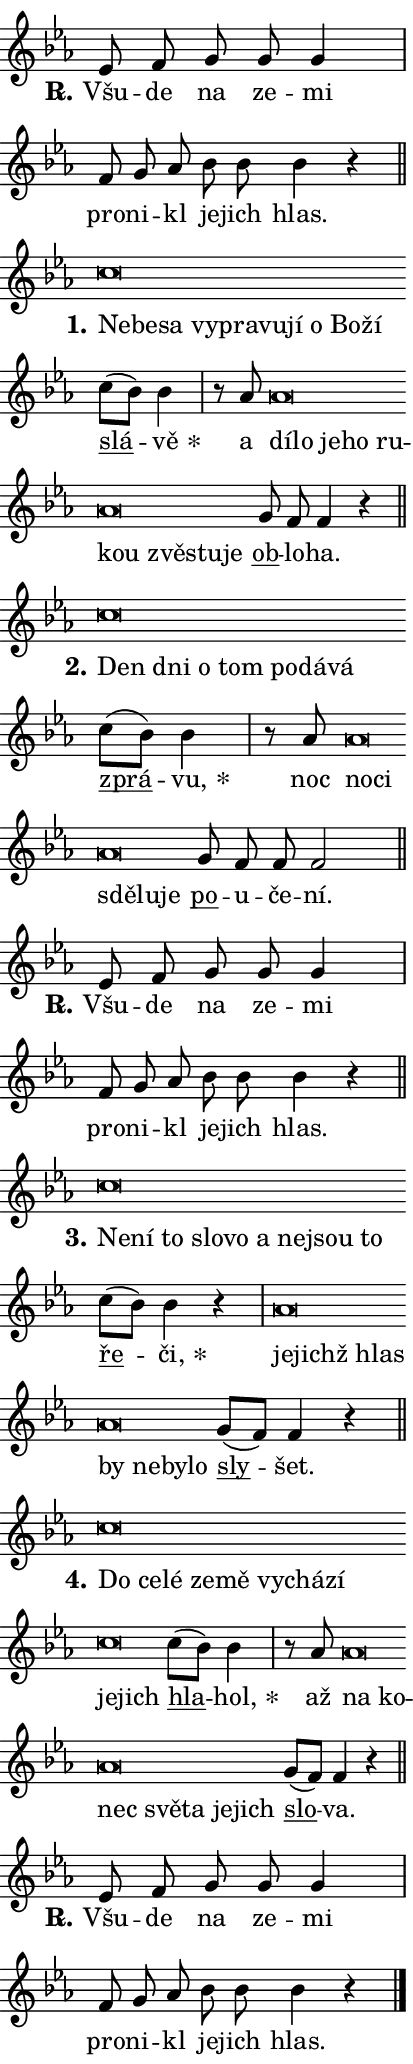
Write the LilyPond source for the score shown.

\version "2.24.0"
\header { tagline = "" }
\paper {
  indent = 0\cm
  top-margin = 0\cm
  right-margin = 0.13\cm % to fit lyric hyphens
  bottom-margin = 0\cm
  left-margin = 0\cm
  paper-width = 7\cm
  page-breaking = #ly:one-page-breaking
  system-system-spacing.basic-distance = #11
  score-system-spacing.basic-distance = #11
  ragged-last = ##f
}


%% Author: Thomas Morley
%% https://lists.gnu.org/archive/html/lilypond-user/2020-05/msg00002.html
#(define (line-position grob)
"Returns position of @var[grob} in current system:
   @code{'start}, if at first time-step
   @code{'end}, if at last time-step
   @code{'middle} otherwise
"
  (let* ((col (ly:item-get-column grob))
         (ln (ly:grob-object col 'left-neighbor))
         (rn (ly:grob-object col 'right-neighbor))
         (col-to-check-left (if (ly:grob? ln) ln col))
         (col-to-check-right (if (ly:grob? rn) rn col))
         (break-dir-left
           (and
             (ly:grob-property col-to-check-left 'non-musical #f)
             (ly:item-break-dir col-to-check-left)))
         (break-dir-right
           (and
             (ly:grob-property col-to-check-right 'non-musical #f)
             (ly:item-break-dir col-to-check-right))))
        (cond ((eqv? 1 break-dir-left) 'start)
              ((eqv? -1 break-dir-right) 'end)
              (else 'middle))))

#(define (tranparent-at-line-position vctor)
  (lambda (grob)
  "Relying on @code{line-position} select the relevant enry from @var{vctor}.
Used to determine transparency,"
    (case (line-position grob)
      ((end) (not (vector-ref vctor 0)))
      ((middle) (not (vector-ref vctor 1)))
      ((start) (not (vector-ref vctor 2))))))

noteHeadBreakVisibility =
#(define-music-function (break-visibility)(vector?)
"Makes @code{NoteHead}s transparent relying on @var{break-visibility}"
#{
  \override NoteHead.transparent =
    #(tranparent-at-line-position break-visibility)
#})

#(define delete-ledgers-for-transparent-note-heads
  (lambda (grob)
    "Reads whether a @code{NoteHead} is transparent.
If so this @code{NoteHead} is removed from @code{'note-heads} from
@var{grob}, which is supposed to be @code{LedgerLineSpanner}.
As a result ledgers are not printed for this @code{NoteHead}"
    (let* ((nhds-array (ly:grob-object grob 'note-heads))
           (nhds-list
             (if (ly:grob-array? nhds-array)
                 (ly:grob-array->list nhds-array)
                 '()))
           ;; Relies on the transparent-property being done before
           ;; Staff.LedgerLineSpanner.after-line-breaking is executed.
           ;; This is fragile ...
           (to-keep
             (remove
               (lambda (nhd)
                 (ly:grob-property nhd 'transparent #f))
               nhds-list)))
      ;; TODO find a better method to iterate over grob-arrays, similiar
      ;; to filter/remove etc for lists
      ;; For now rebuilt from scratch
      (set! (ly:grob-object grob 'note-heads)  '())
      (for-each
        (lambda (nhd)
          (ly:pointer-group-interface::add-grob grob 'note-heads nhd))
        to-keep))))

squashNotes = {
  \override NoteHead.X-extent = #'(-0.2 . 0.2)
  \override NoteHead.Y-extent = #'(-0.75 . 0)
  \override NoteHead.stencil =
    #(lambda (grob)
       (let ((pos (ly:grob-property grob 'staff-position)))
         (begin
           (if (< pos -7) (display "ERROR: Lower brevis then expected\n") (display "OK: Expected brevis position\n"))
           (if (<= pos -6) ly:text-interface::print ly:note-head::print))))
}
unSquashNotes = {
  \revert NoteHead.X-extent
  \revert NoteHead.Y-extent
  \revert NoteHead.stencil
}

hideNotes = \noteHeadBreakVisibility #begin-of-line-visible
unHideNotes = \noteHeadBreakVisibility #all-visible

% work-around for resetting accidentals
% https://lilypond.org/doc/v2.23/Documentation/notation/displaying-rhythms#unmetered-music
cadenzaMeasure = {
  \cadenzaOff
  \partial 1024 s1024
  \cadenzaOn
}

#(define-markup-command (accent layout props text) (markup?)
  "Underline accented syllable"
  (interpret-markup layout props
    #{\markup \override #'(offset . 4.3) \underline { #text }#}))

responsum = \markup \concat {
  "R" \hspace #-1.05 \path #0.1 #'((moveto 0 0.07) (lineto 0.9 0.8)) \hspace #0.05 "."
}

spaceSize = #0.6828661417322834 % exact space size for TeX Gyre Schola

\layout {
  \context {
    \Staff
    \remove "Time_signature_engraver"
    \override LedgerLineSpanner.after-line-breaking = #delete-ledgers-for-transparent-note-heads
  }
  \context {
    \Lyrics {
      \override LyricSpace.minimum-distance = \spaceSize
      \override LyricText.font-name = #"TeX Gyre Schola"
      \override LyricText.font-size = 1
      \override StanzaNumber.font-name = #"TeX Gyre Schola Bold"
      \override StanzaNumber.font-size = 1
    }
  }
  \context {
    \Score 
    \override NoteHead.text =
      #(lambda (grob) 
        (let ((pos (ly:grob-property grob 'staff-position)))
          #{\markup {
            \combine
              \halign #-0.55 \raise #(if (= pos -6) 0 0.5) \override #'(thickness . 2) \draw-line #'(3.2 . 0)
              \musicglyph "noteheads.sM1"
          }#}))
  }
}

% magnetic-lyrics.ily
%
%   written by
%     Jean Abou Samra <jean@abou-samra.fr>
%     Werner Lemberg <wl@gnu.org>
%
%   adapted by
%     Jiri Hon <jiri.hon@gmail.com>
%
% Version 2022-Apr-15

% https://www.mail-archive.com/lilypond-user@gnu.org/msg149350.html

#(define (Left_hyphen_pointer_engraver context)
   "Collect syllable-hyphen-syllable occurrences in lyrics and store
them in properties.  This engraver only looks to the left.  For
example, if the lyrics input is @code{foo -- bar}, it does the
following.

@itemize @bullet
@item
Set the @code{text} property of the @code{LyricHyphen} grob between
@q{foo} and @q{bar} to @code{foo}.

@item
Set the @code{left-hyphen} property of the @code{LyricText} grob with
text @q{foo} to the @code{LyricHyphen} grob between @q{foo} and
@q{bar}.
@end itemize

Use this auxiliary engraver in combination with the
@code{lyric-@/text::@/apply-@/magnetic-@/offset!} hook."
   (let ((hyphen #f)
         (text #f))
     (make-engraver
      (acknowledgers
       ((lyric-syllable-interface engraver grob source-engraver)
        (set! text grob)))
      (end-acknowledgers
       ((lyric-hyphen-interface engraver grob source-engraver)
        ;(when (not (grob::has-interface grob 'lyric-space-interface))
          (set! hyphen grob)));)
      ((stop-translation-timestep engraver)
       (when (and text hyphen)
         (ly:grob-set-object! text 'left-hyphen hyphen))
       (set! text #f)
       (set! hyphen #f)))))

#(define (lyric-text::apply-magnetic-offset! grob)
   "If the space between two syllables is less than the value in
property @code{LyricText@/.details@/.squash-threshold}, move the right
syllable to the left so that it gets concatenated with the left
syllable.

Use this function as a hook for
@code{LyricText@/.after-@/line-@/breaking} if the
@code{Left_@/hyphen_@/pointer_@/engraver} is active."
   (let ((hyphen (ly:grob-object grob 'left-hyphen #f)))
     (when hyphen
       (let ((left-text (ly:spanner-bound hyphen LEFT)))
         (when (grob::has-interface left-text 'lyric-syllable-interface)
           (let* ((common (ly:grob-common-refpoint grob left-text X))
                  (this-x-ext (ly:grob-extent grob common X))
                  (left-x-ext
                   (begin
                     ;; Trigger magnetism for left-text.
                     (ly:grob-property left-text 'after-line-breaking)
                     (ly:grob-extent left-text common X)))
                  ;; `delta` is the gap width between two syllables.
                  (delta (- (interval-start this-x-ext)
                            (interval-end left-x-ext)))
                  (details (ly:grob-property grob 'details))
                  (threshold (assoc-get 'squash-threshold details 0.2)))
             (when (< delta threshold)
               (let* (;; We have to manipulate the input text so that
                      ;; ligatures crossing syllable boundaries are not
                      ;; disabled.  For languages based on the Latin
                      ;; script this is essentially a beautification.
                      ;; However, for non-Western scripts it can be a
                      ;; necessity.
                      (lt (ly:grob-property left-text 'text))
                      (rt (ly:grob-property grob 'text))
                      (is-space (grob::has-interface hyphen 'lyric-space-interface))
                      (space (if is-space " " ""))
                      (extra-delta (if is-space spaceSize 0))
                      ;; Append new syllable.
                      (ltrt-space (if (and (string? lt) (string? rt))
                                (string-append lt space rt)
                                (make-concat-markup (list lt space rt))))
                      ;; Right-align `ltrt` to the right side.
                      (ltrt-space-markup (grob-interpret-markup
                               grob
                               (make-translate-markup
                                (cons (interval-length this-x-ext) 0)
                                (make-right-align-markup ltrt-space)))))
                 (begin
                   ;; Don't print `left-text`.
                   (ly:grob-set-property! left-text 'stencil #f)
                   ;; Set text and stencil (which holds all collected
                   ;; syllables so far) and shift it to the left.
                   (ly:grob-set-property! grob 'text ltrt-space)
                   (ly:grob-set-property! grob 'stencil ltrt-space-markup)
                   (ly:grob-translate-axis! grob (- (- delta extra-delta)) X))))))))))


#(define (lyric-hyphen::displace-bounds-first grob)
   ;; Make very sure this callback isn't triggered too early.
   (let ((left (ly:spanner-bound grob LEFT))
         (right (ly:spanner-bound grob RIGHT)))
     (ly:grob-property left 'after-line-breaking)
     (ly:grob-property right 'after-line-breaking)
     (ly:lyric-hyphen::print grob)))

squashThreshold = #0.4

\layout {
  \context {
    \Lyrics
    \consists #Left_hyphen_pointer_engraver
    \override LyricText.after-line-breaking =
      #lyric-text::apply-magnetic-offset!
    \override LyricHyphen.stencil = #lyric-hyphen::displace-bounds-first
    \override LyricText.details.squash-threshold = \squashThreshold
    \override LyricHyphen.minimum-distance = 0
    \override LyricHyphen.minimum-length = \squashThreshold
  }
}

squashText = \override LyricText.details.squash-threshold = 9999
unSquashText = \override LyricText.details.squash-threshold = \squashThreshold

leftText = \override LyricText.self-alignment-X = #LEFT
unLeftText = \revert LyricText.self-alignment-X

starOffset = #(lambda (grob) 
                (let ((x_offset (ly:self-alignment-interface::aligned-on-x-parent grob)))
                  (if (= x_offset 0) 0 (+ x_offset 1.2))))

star = #(define-music-function (syllable)(string?)
"Append star separator at the end of a syllable"
#{
  \once \override LyricText.X-offset = #starOffset
  \lyricmode { \markup {
    #syllable
    \override #'((font-name . "TeX Gyre Schola Bold")) \hspace #0.2 \lower #0.65 \larger "*"
  } }
#})

starAccent = #(define-music-function (syllable)(string?)
"Append star separator at the end of a syllable and make accent"
#{
  \once \override LyricText.X-offset = #starOffset
  \lyricmode { \markup {
    \accent #syllable
    \override #'((font-name . "TeX Gyre Schola Bold")) \hspace #0.2 \lower #0.65 \larger "*"
  } }
#})

breath = #(define-music-function (syllable)(string?)
"Append breathing indicator at the end of a syllable"
#{
  \lyricmode { \markup { #syllable "+" } }
#})

optionalBreath = #(define-music-function (syllable)(string?)
"Append optional breathing indicator at the end of a syllable"
#{
  \lyricmode { \markup { #syllable "(+)" } }
#})


\score {
    <<
        \new Voice = "melody" { \cadenzaOn \key es \major \relative { es'8 f g g g4 \cadenzaMeasure \bar "|" f8 g as bes bes bes4 r \cadenzaMeasure \bar "||" \break } }
        \new Lyrics \lyricsto "melody" { \lyricmode { \set stanza = \responsum
Všu -- de na ze -- mi pro -- ni -- kl je -- jich hlas. } }
    >>
    \layout {}
}

\score {
    <<
        \new Voice = "melody" { \cadenzaOn \key es \major \relative { \squashNotes c''\breve*1/16 \hideNotes \breve*1/16 \bar "" \breve*1/16 \bar "" \breve*1/16 \bar "" \breve*1/16 \bar "" \breve*1/16 \bar "" \breve*1/16 \bar "" \breve*1/16 \bar "" \breve*1/16 \breve*1/16 \bar "" \unHideNotes \unSquashNotes \bar "" c8[( bes)] bes4 \cadenzaMeasure \bar "|" r8 as8 \squashNotes as\breve*1/16 \hideNotes \breve*1/16 \bar "" \breve*1/16 \bar "" \breve*1/16 \bar "" \breve*1/16 \bar "" \breve*1/16 \bar "" \breve*1/16 \bar "" \breve*1/16 \breve*1/16 \bar "" \unHideNotes \unSquashNotes \bar "" g8 f f4 r \cadenzaMeasure \bar "||" \break } }
        \new Lyrics \lyricsto "melody" { \lyricmode { \set stanza = "1."
\leftText Ne -- \squashText be -- sa vy -- pra -- vu -- jí o Bo -- ží \unLeftText \unSquashText \markup \accent slá -- \star vě a \leftText dí -- \squashText lo je -- ho ru -- kou zvě -- stu -- je \unLeftText \unSquashText \markup \accent ob -- lo -- ha. } }
    >>
    \layout {}
}

\score {
    <<
        \new Voice = "melody" { \cadenzaOn \key es \major \relative { \squashNotes c''\breve*1/16 \hideNotes \breve*1/16 \bar "" \breve*1/16 \bar "" \breve*1/16 \bar "" \breve*1/16 \bar "" \breve*1/16 \breve*1/16 \bar "" \unHideNotes \unSquashNotes \bar "" c8[( bes)] bes4 \cadenzaMeasure \bar "|" r8 as8 \squashNotes as\breve*1/16 \hideNotes \breve*1/16 \bar "" \breve*1/16 \bar "" \breve*1/16 \breve*1/16 \bar "" \unHideNotes \unSquashNotes \bar "" g8 f f f2 \cadenzaMeasure \bar "||" \break } }
        \new Lyrics \lyricsto "melody" { \lyricmode { \set stanza = "2."
\leftText Den \squashText dni o tom po -- dá -- vá \unLeftText \unSquashText \markup \accent zprá -- \star vu, noc \leftText no -- \squashText ci sdě -- lu -- je \unLeftText \unSquashText \markup \accent po -- u -- če -- ní. } }
    >>
    \layout {}
}

\score {
    <<
        \new Voice = "melody" { \cadenzaOn \key es \major \relative { es'8 f g g g4 \cadenzaMeasure \bar "|" f8 g as bes bes bes4 r \cadenzaMeasure \bar "||" \break } }
        \new Lyrics \lyricsto "melody" { \lyricmode { \set stanza = \responsum
Všu -- de na ze -- mi pro -- ni -- kl je -- jich hlas. } }
    >>
    \layout {}
}

\score {
    <<
        \new Voice = "melody" { \cadenzaOn \key es \major \relative { \squashNotes c''\breve*1/16 \hideNotes \breve*1/16 \bar "" \breve*1/16 \bar "" \breve*1/16 \bar "" \breve*1/16 \bar "" \breve*1/16 \bar "" \breve*1/16 \bar "" \breve*1/16 \breve*1/16 \bar "" \unHideNotes \unSquashNotes \bar "" c8[( bes)] bes4 r \cadenzaMeasure \bar "|" \squashNotes as\breve*1/16 \hideNotes \breve*1/16 \bar "" \breve*1/16 \bar "" \breve*1/16 \bar "" \breve*1/16 \bar "" \breve*1/16 \breve*1/16 \bar "" \unHideNotes \unSquashNotes \bar "" g8[( f)] f4 r \cadenzaMeasure \bar "||" \break } }
        \new Lyrics \lyricsto "melody" { \lyricmode { \set stanza = "3."
\leftText Ne -- \squashText ní to slo -- vo a nej -- sou to \unLeftText \unSquashText \markup \accent ře -- \star či, \leftText je -- \squashText jichž hlas by ne -- by -- lo \unLeftText \unSquashText \markup \accent sly -- šet. } }
    >>
    \layout {}
}

\score {
    <<
        \new Voice = "melody" { \cadenzaOn \key es \major \relative { \squashNotes c''\breve*1/16 \hideNotes \breve*1/16 \bar "" \breve*1/16 \bar "" \breve*1/16 \bar "" \breve*1/16 \bar "" \breve*1/16 \bar "" \breve*1/16 \bar "" \breve*1/16 \bar "" \breve*1/16 \breve*1/16 \bar "" \unHideNotes \unSquashNotes \bar "" c8[( bes)] bes4 \cadenzaMeasure \bar "|" r8 as8 \squashNotes as\breve*1/16 \hideNotes \breve*1/16 \bar "" \breve*1/16 \bar "" \breve*1/16 \bar "" \breve*1/16 \bar "" \breve*1/16 \breve*1/16 \bar "" \unHideNotes \unSquashNotes \bar "" g8[( f)] f4 r \cadenzaMeasure \bar "||" \break } }
        \new Lyrics \lyricsto "melody" { \lyricmode { \set stanza = "4."
\leftText Do \squashText ce -- lé ze -- mě vy -- chá -- zí je -- jich \unLeftText \unSquashText \markup \accent hla -- \star hol, až \leftText na \squashText ko -- nec svě -- ta je -- jich \unLeftText \unSquashText \markup \accent slo -- va. } }
    >>
    \layout {}
}

\score {
    <<
        \new Voice = "melody" { \cadenzaOn \key es \major \relative { es'8 f g g g4 \cadenzaMeasure \bar "|" f8 g as bes bes bes4 r \cadenzaMeasure \bar "||" \break } \bar "|." }
        \new Lyrics \lyricsto "melody" { \lyricmode { \set stanza = \responsum
Všu -- de na ze -- mi pro -- ni -- kl je -- jich hlas. } }
    >>
    \layout {}
}
